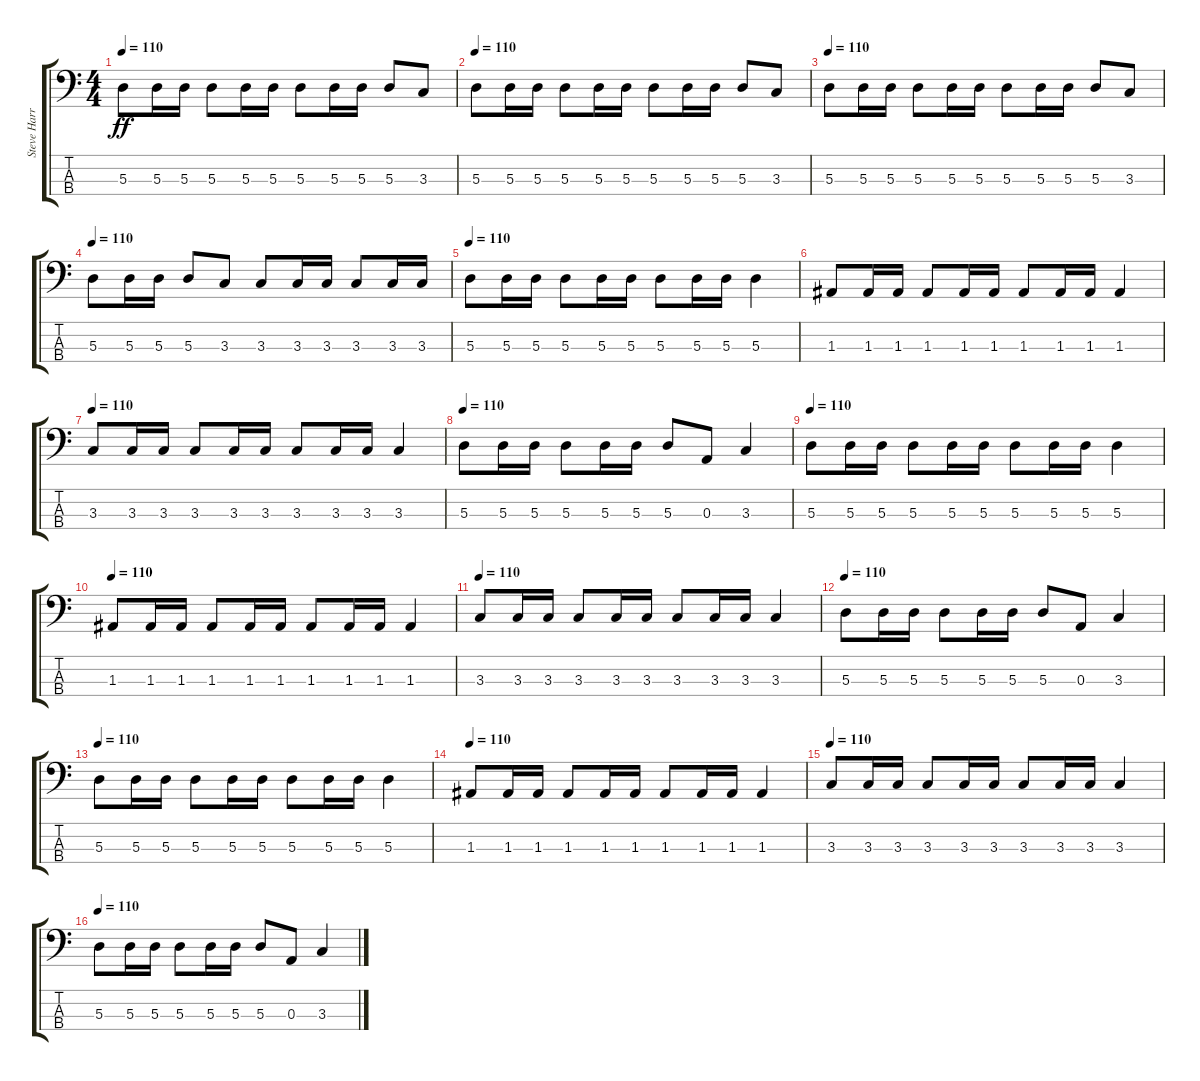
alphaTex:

\track ("Steve Harris" "Steve Harr") {instrument electricbassfinger}
\staff {score tabs}
\tuning (G2 D2 A1 E1) {hide}
\ts (4 4)
\tempo 110
\clef f4
\ks c
5.3.8{dy ff} 5.3.16 5.3.16 5.3.8 5.3.16 5.3.16 5.3.8 5.3.16 5.3.16 5.3.8 3.3.8 |
\tempo 110
5.3.8 5.3.16 5.3.16 5.3.8 5.3.16 5.3.16 5.3.8 5.3.16 5.3.16 5.3.8 3.3.8 |
\tempo 110
5.3.8 5.3.16 5.3.16 5.3.8 5.3.16 5.3.16 5.3.8 5.3.16 5.3.16 5.3.8 3.3.8 |
\tempo 110
5.3.8 5.3.16 5.3.16 5.3.8 3.3.8 3.3.8 3.3.16 3.3.16 3.3.8 3.3.16 3.3.16 |
\tempo 110
5.3.8 5.3.16 5.3.16 5.3.8 5.3.16 5.3.16 5.3.8 5.3.16 5.3.16 5.3.4 |
1.3.8 1.3.16 1.3.16 1.3.8 1.3.16 1.3.16 1.3.8 1.3.16 1.3.16 1.3.4 |
\tempo 110
3.3.8 3.3.16 3.3.16 3.3.8 3.3.16 3.3.16 3.3.8 3.3.16 3.3.16 3.3.4 |
\tempo 110
5.3.8 5.3.16 5.3.16 5.3.8 5.3.16 5.3.16 5.3.8 0.3.8 3.3.4 |
\tempo 110
5.3.8 5.3.16 5.3.16 5.3.8 5.3.16 5.3.16 5.3.8 5.3.16 5.3.16 5.3.4 |
\tempo 110
1.3.8 1.3.16 1.3.16 1.3.8 1.3.16 1.3.16 1.3.8 1.3.16 1.3.16 1.3.4 |
\tempo 110
3.3.8 3.3.16 3.3.16 3.3.8 3.3.16 3.3.16 3.3.8 3.3.16 3.3.16 3.3.4 |
\tempo 110
5.3.8 5.3.16 5.3.16 5.3.8 5.3.16 5.3.16 5.3.8 0.3.8 3.3.4 |
\tempo 110
5.3.8 5.3.16 5.3.16 5.3.8 5.3.16 5.3.16 5.3.8 5.3.16 5.3.16 5.3.4 |
\tempo 110
1.3.8 1.3.16 1.3.16 1.3.8 1.3.16 1.3.16 1.3.8 1.3.16 1.3.16 1.3.4 |
\tempo 110
3.3.8 3.3.16 3.3.16 3.3.8 3.3.16 3.3.16 3.3.8 3.3.16 3.3.16 3.3.4 |
\tempo 110
5.3.8 5.3.16 5.3.16 5.3.8 5.3.16 5.3.16 5.3.8 0.3.8 3.3.4
